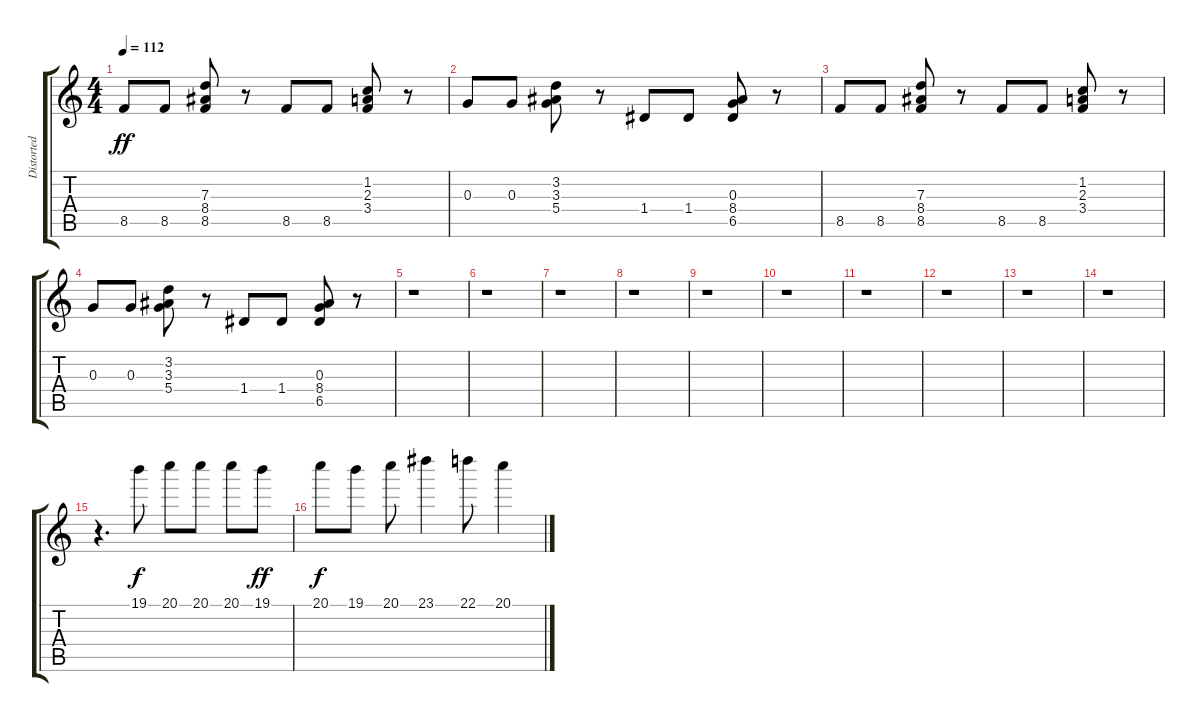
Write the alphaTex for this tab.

\track ("Distorted Guitar" "Distorted ") {instrument distortionguitar}
\staff {score tabs}
\tuning (E4 B3 G3 D3 A2 E2) {hide}
\ts (4 4)
\tempo 112
\clef g2
\ks c
8.5.8{dy ff} 8.5.8 (7.3 8.4 8.5).8 r.8 8.5.8 8.5.8 (1.2 2.3 3.4).8 r.8 |
0.3.8 0.3.8 (3.2 3.3 5.4).8 r.8 1.4.8 1.4.8 (0.3 8.4 6.5).8 r.8 |
8.5.8 8.5.8 (7.3 8.4 8.5).8 r.8 8.5.8 8.5.8 (1.2 2.3 3.4).8 r.8 |
0.3.8 0.3.8 (3.2 3.3 5.4).8 r.8 1.4.8 1.4.8 (0.3 8.4 6.5).8 r.8 |
r.1 |
r.1 |
r.1 |
r.1 |
r.1 |
r.1 |
r.1 |
r.1 |
r.1 |
r.1 |
r.4{d} 19.1.8{dy f} 20.1.8 20.1.8 20.1.8 19.1.8{dy ff} |
20.1.8{dy f} 19.1.8 20.1.8 23.1.4 22.1.8 20.1.4
